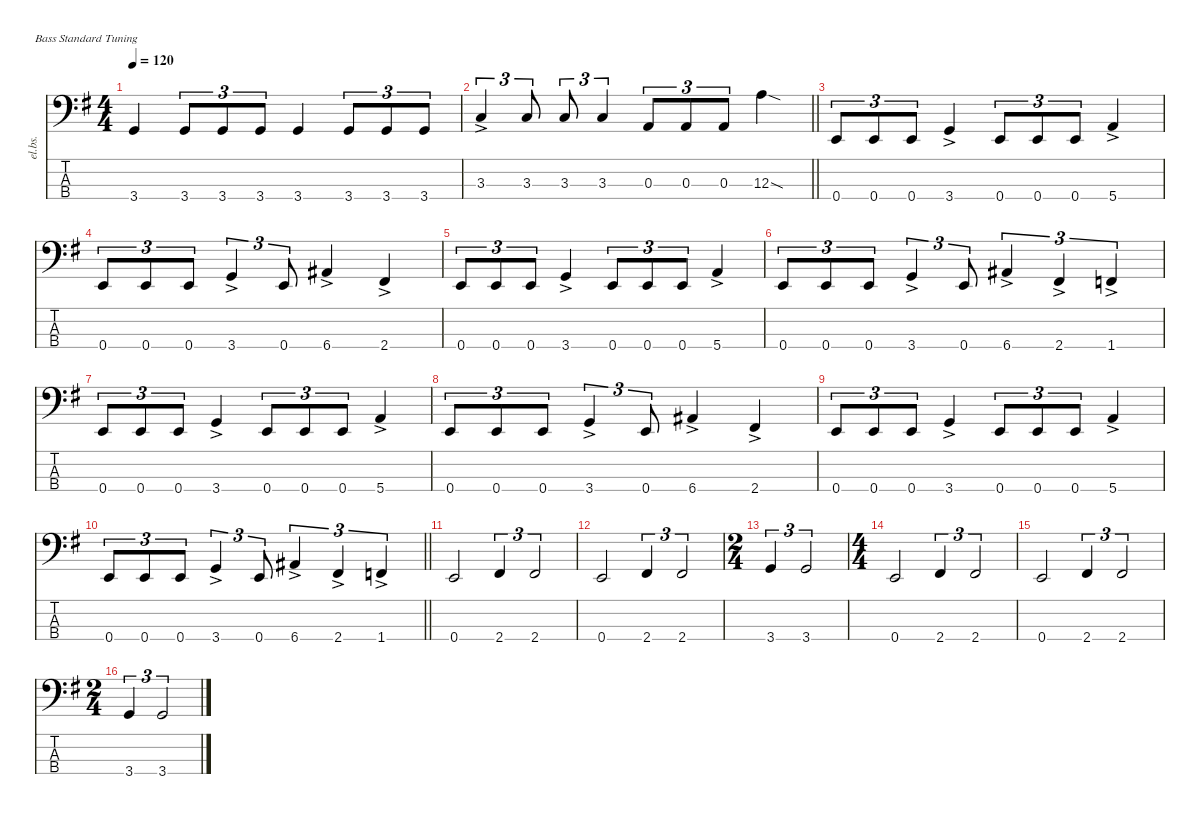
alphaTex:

\defaultSystemsLayout 4
\hideDynamics
\bracketExtendMode nobrackets
\otherSystemsTrackNameOrientation horizontal
\track ("Bajo 1" "el.bs.") {defaultSystemsLayout 8 instrument electricbassfinger}
\staff {score tabs}
\tuning (G2 D2 A1 E1)
\ts (4 4)
\tempo 120
\clef f4
\ks g
3.4{acc forcenatural}.4{dy f beam Up} 3.4{acc forcenatural}.8{tu (3 2) beam Up} 3.4{acc forcenatural}.8{tu (3 2) beam Up} 3.4{acc forcenatural}.8{tu (3 2) beam Up} 3.4{acc forcenatural}.4{beam Up} 3.4{acc forcenatural}.8{tu (3 2) beam Up} 3.4{acc forcenatural}.8{tu (3 2) beam Up} 3.4{acc forcenatural}.8{tu (3 2) beam Up} |
\barLineRight lightlight
3.3{ac acc forcenatural}.4{tu (3 2) beam Up} 3.3{acc forcenatural}.8{tu (3 2) beam Up} 3.3{acc forcenatural}.8{tu (3 2) beam Up} 3.3{acc forcenatural}.4{tu (3 2) beam Up} 0.3{acc forcenatural}.8{tu (3 2) beam Up} 0.3{acc forcenatural}.8{tu (3 2) beam Up} 0.3{acc forcenatural}.8{tu (3 2) beam Up} 12.3{sod acc forcenatural}.4{beam Down} |
0.4{acc forcenatural}.8{tu (3 2) beam Up} 0.4{acc forcenatural}.8{tu (3 2) beam Up} 0.4{acc forcenatural}.8{tu (3 2) beam Up} 3.4{ac acc forcenatural}.4{beam Up} 0.4{acc forcenatural}.8{tu (3 2) beam Up} 0.4{acc forcenatural}.8{tu (3 2) beam Up} 0.4{acc forcenatural}.8{tu (3 2) beam Up} 5.4{ac acc forcenatural}.4{beam Up} |
0.4{acc forcenatural}.8{tu (3 2) beam Up} 0.4{acc forcenatural}.8{tu (3 2) beam Up} 0.4{acc forcenatural}.8{tu (3 2) beam Up} 3.4{ac acc forcenatural}.4{tu (3 2) beam Up} 0.4{acc forcenatural}.8{tu (3 2) beam Up} 6.4{ac acc #}.4{beam Up} 2.4{ac acc #}.4{beam Up} |
0.4{acc forcenatural}.8{tu (3 2) beam Up} 0.4{acc forcenatural}.8{tu (3 2) beam Up} 0.4{acc forcenatural}.8{tu (3 2) beam Up} 3.4{ac acc forcenatural}.4{beam Up} 0.4{acc forcenatural}.8{tu (3 2) beam Up} 0.4{acc forcenatural}.8{tu (3 2) beam Up} 0.4{acc forcenatural}.8{tu (3 2) beam Up} 5.4{ac acc forcenatural}.4{beam Up} |
0.4{acc forcenatural}.8{tu (3 2) beam Up} 0.4{acc forcenatural}.8{tu (3 2) beam Up} 0.4{acc forcenatural}.8{tu (3 2) beam Up} 3.4{ac acc forcenatural}.4{tu (3 2) beam Up} 0.4{acc forcenatural}.8{tu (3 2) beam Up} 6.4{ac acc #}.4{tu (3 2) beam Up} 2.4{ac acc #}.4{tu (3 2) beam Up} 1.4{ac acc forcenatural}.4{tu (3 2) beam Up} |
0.4{acc forcenatural}.8{tu (3 2) beam Up} 0.4{acc forcenatural}.8{tu (3 2) beam Up} 0.4{acc forcenatural}.8{tu (3 2) beam Up} 3.4{ac acc forcenatural}.4{beam Up} 0.4{acc forcenatural}.8{tu (3 2) beam Up} 0.4{acc forcenatural}.8{tu (3 2) beam Up} 0.4{acc forcenatural}.8{tu (3 2) beam Up} 5.4{ac acc forcenatural}.4{beam Up} |
0.4{acc forcenatural}.8{tu (3 2) beam Up} 0.4{acc forcenatural}.8{tu (3 2) beam Up} 0.4{acc forcenatural}.8{tu (3 2) beam Up} 3.4{ac acc forcenatural}.4{tu (3 2) beam Up} 0.4{acc forcenatural}.8{tu (3 2) beam Up} 6.4{ac acc #}.4{beam Up} 2.4{ac acc #}.4{beam Up} |
0.4{acc forcenatural}.8{tu (3 2) beam Up} 0.4{acc forcenatural}.8{tu (3 2) beam Up} 0.4{acc forcenatural}.8{tu (3 2) beam Up} 3.4{ac acc forcenatural}.4{beam Up} 0.4{acc forcenatural}.8{tu (3 2) beam Up} 0.4{acc forcenatural}.8{tu (3 2) beam Up} 0.4{acc forcenatural}.8{tu (3 2) beam Up} 5.4{ac acc forcenatural}.4{beam Up} |
\barLineRight lightlight
0.4{acc forcenatural}.8{tu (3 2) beam Up} 0.4{acc forcenatural}.8{tu (3 2) beam Up} 0.4{acc forcenatural}.8{tu (3 2) beam Up} 3.4{ac acc forcenatural}.4{tu (3 2) beam Up} 0.4{acc forcenatural}.8{tu (3 2) beam Up} 6.4{ac acc #}.4{tu (3 2) beam Up} 2.4{ac acc #}.4{tu (3 2) beam Up} 1.4{ac acc forcenatural}.4{tu (3 2) beam Up} |
0.4{acc forcenatural}.2{beam Up} 2.4{acc #}.4{tu (3 2) beam Up} 2.4{acc #}.2{tu (3 2) beam Up} |
0.4{acc forcenatural}.2{beam Up} 2.4{acc #}.4{tu (3 2) beam Up} 2.4{acc #}.2{tu (3 2) beam Up} |
\ts (2 4)
\beaming (8 2 2)
3.4{acc forcenatural}.4{tu (3 2) beam Up} 3.4{acc forcenatural}.2{tu (3 2) beam Up} |
\ts (4 4)
\beaming (8 2 2 2 2)
0.4{acc forcenatural}.2{beam Up} 2.4{acc #}.4{tu (3 2) beam Up} 2.4{acc #}.2{tu (3 2) beam Up} |
0.4{acc forcenatural}.2{beam Up} 2.4{acc #}.4{tu (3 2) beam Up} 2.4{acc #}.2{tu (3 2) beam Up} |
\ts (2 4)
\beaming (8 2 2)
3.4{acc forcenatural}.4{tu (3 2) beam Up} 3.4{acc forcenatural}.2{tu (3 2) beam Up}
